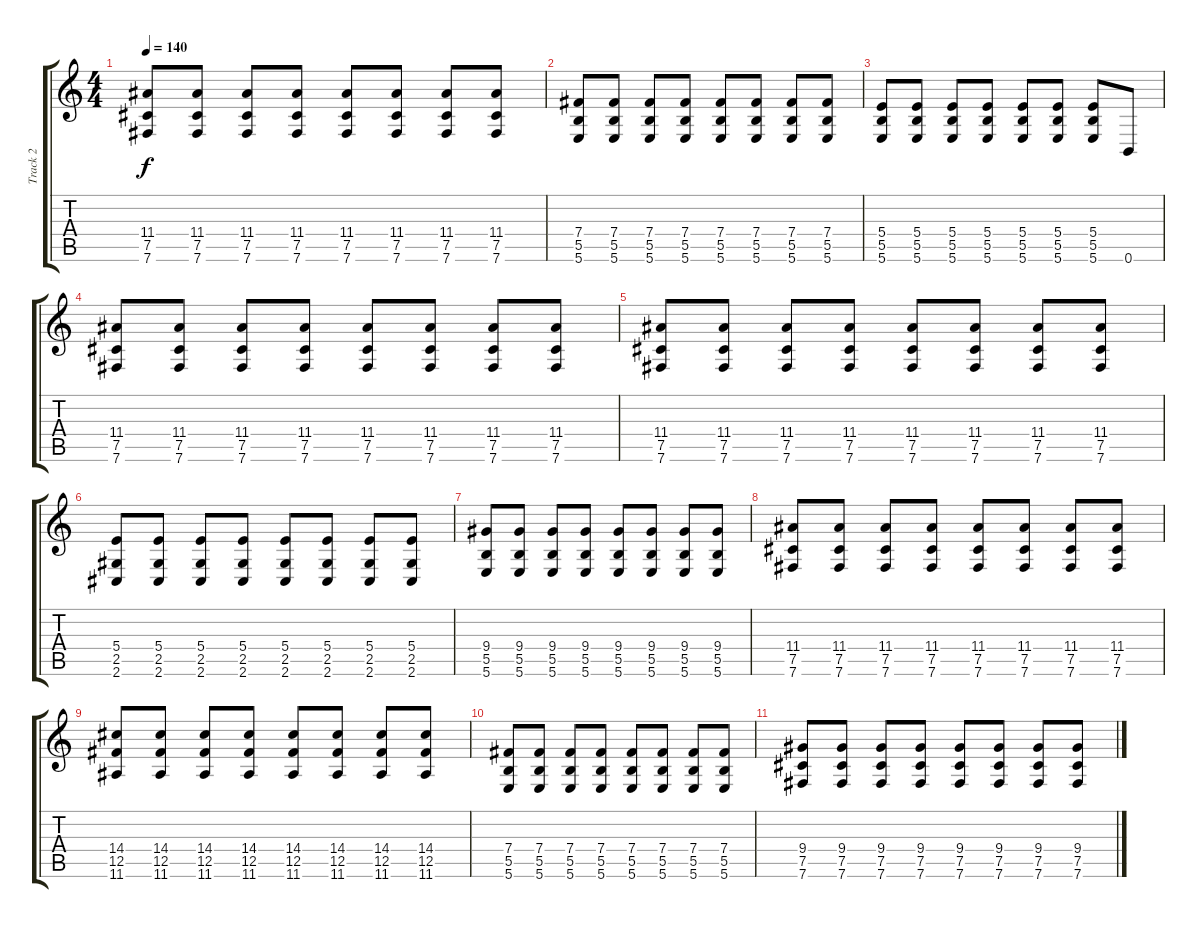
\track ("Track 2" "Track 2") {instrument distortionguitar}
\staff {score tabs}
\tuning (Db4 Ab3 E3 B2 Gb2 B1) {hide}
\ts (4 4)
\tempo 140
\clef g2
\ks c
(11.4 7.5 7.6).8{dy f} (11.4 7.5 7.6).8 (11.4 7.5 7.6).8 (11.4 7.5 7.6).8 (11.4 7.5 7.6).8 (11.4 7.5 7.6).8 (11.4 7.5 7.6).8 (11.4 7.5 7.6).8 |
(7.4 5.5 5.6).8 (7.4 5.5 5.6).8 (7.4 5.5 5.6).8 (7.4 5.5 5.6).8 (7.4 5.5 5.6).8 (7.4 5.5 5.6).8 (7.4 5.5 5.6).8 (7.4 5.5 5.6).8 |
(5.4 5.5 5.6).8 (5.4 5.5 5.6).8 (5.4 5.5 5.6).8 (5.4 5.5 5.6).8 (5.4 5.5 5.6).8 (5.4 5.5 5.6).8 (5.4 5.5 5.6).8 0.6.8 |
(11.4 7.5 7.6).8 (11.4 7.5 7.6).8 (11.4 7.5 7.6).8 (11.4 7.5 7.6).8 (11.4 7.5 7.6).8 (11.4 7.5 7.6).8 (11.4 7.5 7.6).8 (11.4 7.5 7.6).8 |
(11.4 7.5 7.6).8 (11.4 7.5 7.6).8 (11.4 7.5 7.6).8 (11.4 7.5 7.6).8 (11.4 7.5 7.6).8 (11.4 7.5 7.6).8 (11.4 7.5 7.6).8 (11.4 7.5 7.6).8 |
(5.4 2.5 2.6).8 (5.4 2.5 2.6).8 (5.4 2.5 2.6).8 (5.4 2.5 2.6).8 (5.4 2.5 2.6).8 (5.4 2.5 2.6).8 (5.4 2.5 2.6).8 (5.4 2.5 2.6).8 |
(9.4 5.5 5.6).8 (9.4 5.5 5.6).8 (9.4 5.5 5.6).8 (9.4 5.5 5.6).8 (9.4 5.5 5.6).8 (9.4 5.5 5.6).8 (9.4 5.5 5.6).8 (9.4 5.5 5.6).8 |
(11.4 7.5 7.6).8 (11.4 7.5 7.6).8 (11.4 7.5 7.6).8 (11.4 7.5 7.6).8 (11.4 7.5 7.6).8 (11.4 7.5 7.6).8 (11.4 7.5 7.6).8 (11.4 7.5 7.6).8 |
(14.4 12.5 11.6).8 (14.4 12.5 11.6).8 (14.4 12.5 11.6).8 (14.4 12.5 11.6).8 (14.4 12.5 11.6).8 (14.4 12.5 11.6).8 (14.4 12.5 11.6).8 (14.4 12.5 11.6).8 |
(7.4 5.5 5.6).8 (7.4 5.5 5.6).8 (7.4 5.5 5.6).8 (7.4 5.5 5.6).8 (7.4 5.5 5.6).8 (7.4 5.5 5.6).8 (7.4 5.5 5.6).8 (7.4 5.5 5.6).8 |
(9.4 7.5 7.6).8 (9.4 7.5 7.6).8 (9.4 7.5 7.6).8 (9.4 7.5 7.6).8 (9.4 7.5 7.6).8 (9.4 7.5 7.6).8 (9.4 7.5 7.6).8 (9.4 7.5 7.6).8
